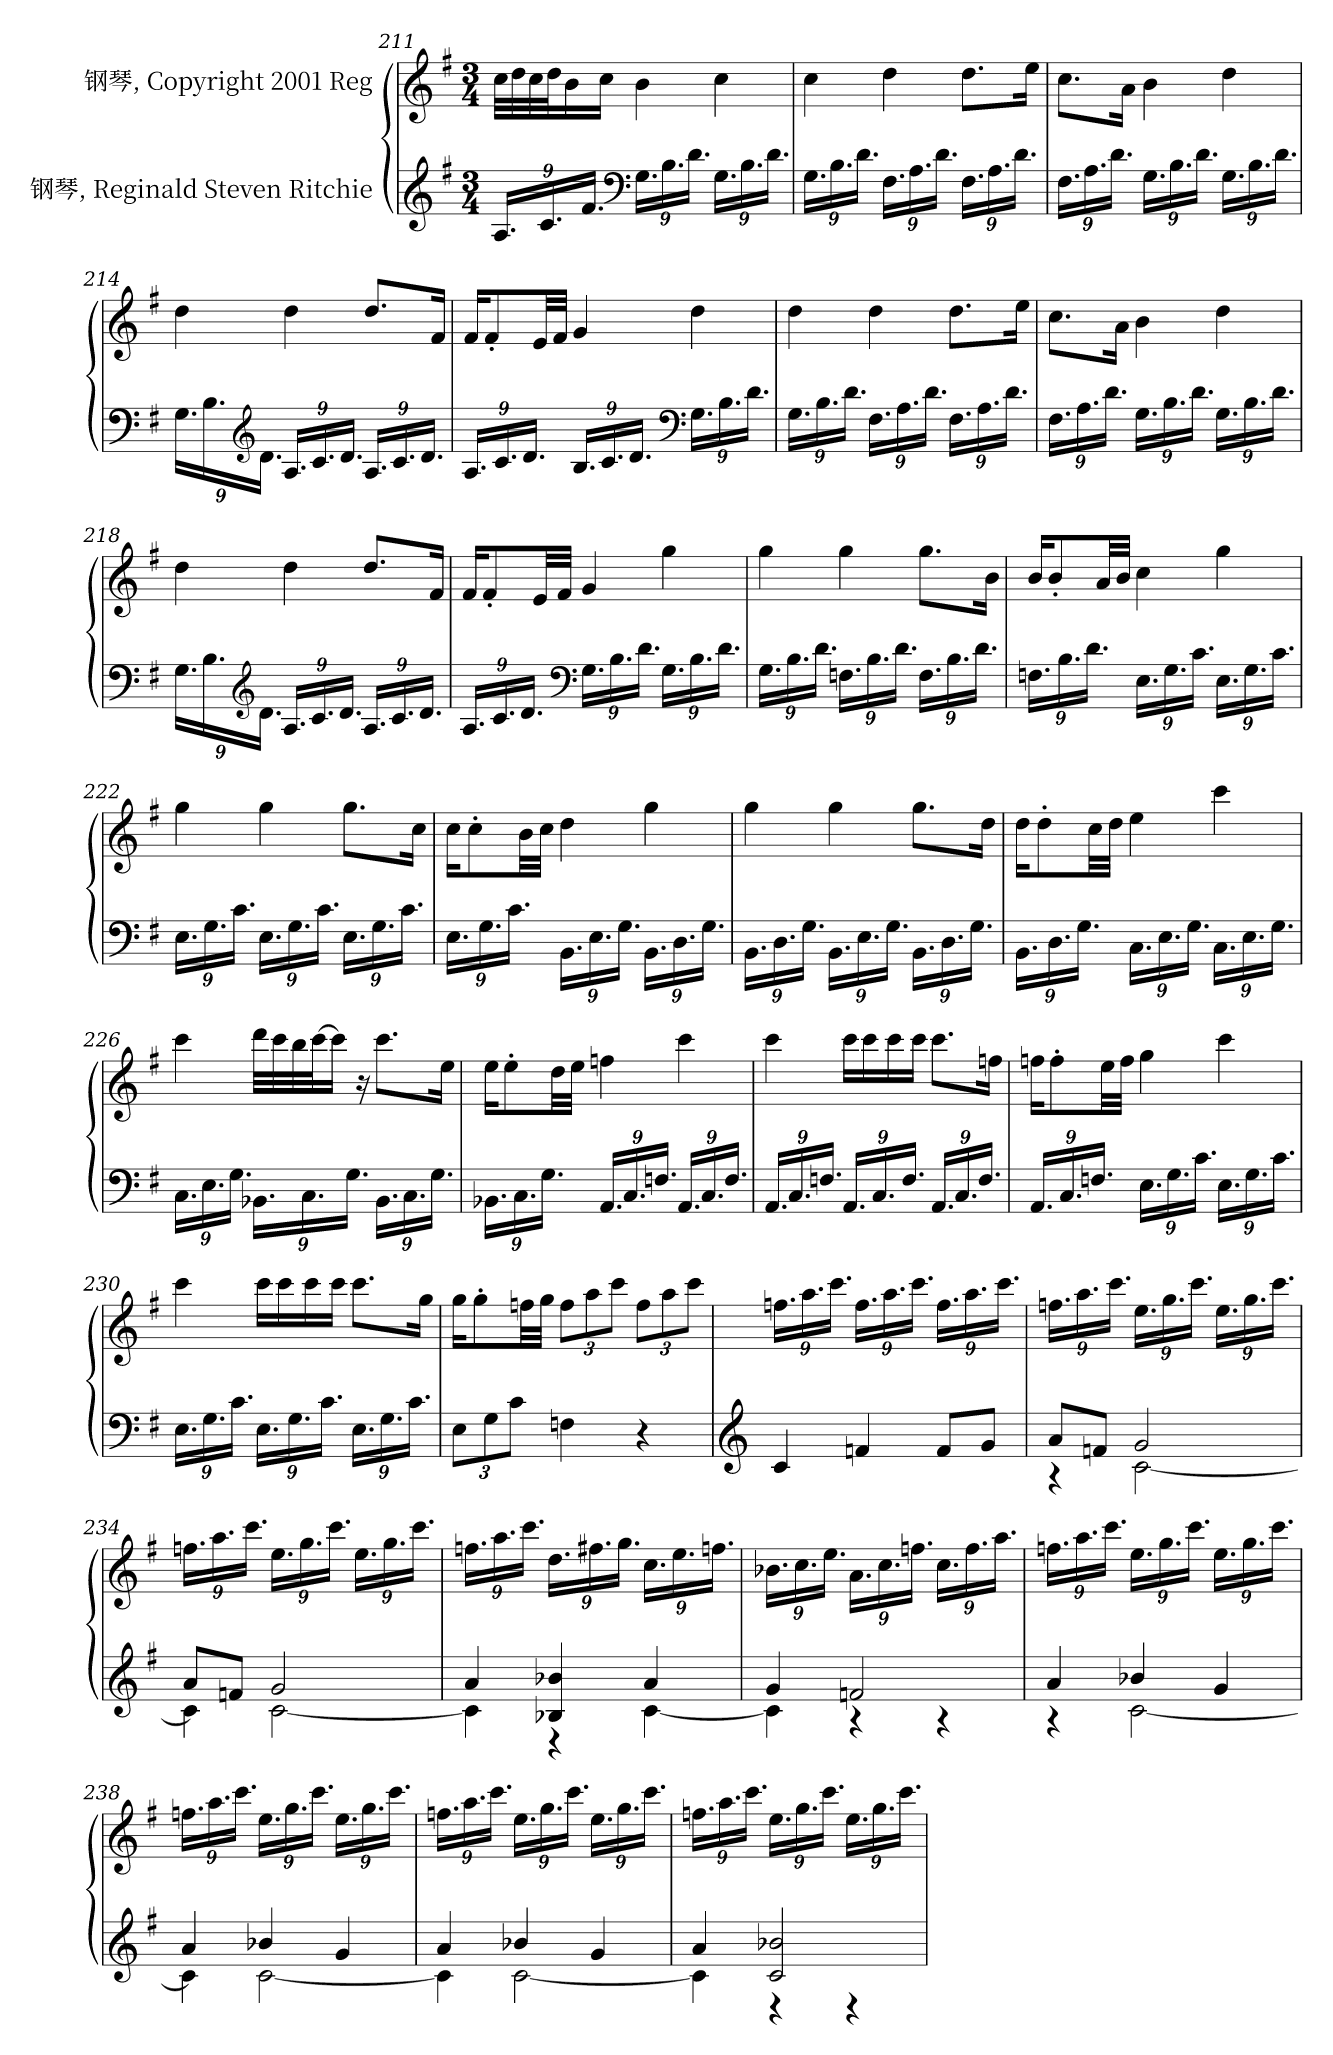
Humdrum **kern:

**kern	**kern
*part2	*part1
*staff2	*staff1
*I"钢琴, Reginald Steven Ritchie	*I"钢琴, Copyright 2001 Reg
!!LO:LB:g=z
*clefG2	*clefG2
*k[f#]	*k[f#]
*M3/4	*M3/4
*Xbrackettup	*
=211	=211
18.A/LL	32cc\LLL
.	32dd\
.	32cc\
18.c/	.
.	32dd\J
.	16b\
18.f#/JJ	.
.	16cc\JJ
*clefF4	*
18.G\LL	4b\
18.B\	.
18.d\JJ	.
18.G\LL	4cc\
18.B\	.
18.d\JJ	.
=212	=212
18.G\LL	4cc\
18.B\	.
18.d\JJ	.
18.F#\LL	4dd\
18.A\	.
18.d\JJ	.
18.F#\LL	8.dd\L
18.A\	.
18.d\JJ	.
.	16ee\Jk
=213	=213
18.F#\LL	8.cc\L
18.A\	.
18.d\JJ	.
.	16a\Jk
18.G\LL	4b\
18.B\	.
18.d\JJ	.
18.G\LL	4dd\
18.B\	.
18.d\JJ	.
!!LO:PB:g=z
=214	=214
18.G\LL	4dd\
18.B\	.
*clefG2	*
18.d\JJ	.
18.A/LL	4dd\
18.c/	.
18.d/JJ	.
18.A/LL	8.dd/L
18.c/	.
18.d/JJ	.
.	16f#/Jk
=215	=215
18.A/LL	16f#/KL
.	8f#'/
18.c/	.
18.d/JJ	.
.	32e/LL
.	32f#/JJJ
18.B/LL	4g/
18.c/	.
18.d/JJ	.
*clefF4	*
18.G\LL	4dd\
18.B\	.
18.d\JJ	.
!!LO:LB:g=z
=216	=216
18.G\LL	4dd\
18.B\	.
18.d\JJ	.
18.F#\LL	4dd\
18.A\	.
18.d\JJ	.
18.F#\LL	8.dd\L
18.A\	.
18.d\JJ	.
.	16ee\Jk
=217	=217
18.F#\LL	8.cc\L
18.A\	.
18.d\JJ	.
.	16a\Jk
18.G\LL	4b\
18.B\	.
18.d\JJ	.
18.G\LL	4dd\
18.B\	.
18.d\JJ	.
=218	=218
18.G\LL	4dd\
18.B\	.
*clefG2	*
18.d\JJ	.
18.A/LL	4dd\
18.c/	.
18.d/JJ	.
18.A/LL	8.dd/L
18.c/	.
18.d/JJ	.
.	16f#/Jk
!!LO:LB:g=z
=219	=219
18.A/LL	16f#/KL
.	8f#'/
18.c/	.
18.d/JJ	.
.	32e/LL
.	32f#/JJJ
*clefF4	*
18.G\LL	4g/
18.B\	.
18.d\JJ	.
18.G\LL	4gg\
18.B\	.
18.d\JJ	.
=220	=220
18.G\LL	4gg\
18.B\	.
18.d\JJ	.
18.Fn\LL	4gg\
18.B\	.
18.d\JJ	.
18.F\LL	8.gg\L
18.B\	.
18.d\JJ	.
.	16b\Jk
=221	=221
18.Fn\LL	16b/KL
.	8b'/
18.B\	.
18.d\JJ	.
.	32a/LL
.	32b/JJJ
18.E\LL	4cc\
18.G\	.
18.c\JJ	.
18.E\LL	4gg\
18.G\	.
18.c\JJ	.
!!LO:LB:g=z
=222	=222
18.E\LL	4gg\
18.G\	.
18.c\JJ	.
18.E\LL	4gg\
18.G\	.
18.c\JJ	.
18.E\LL	8.gg\L
18.G\	.
18.c\JJ	.
.	16cc\Jk
=223	=223
18.E\LL	16cc\KL
.	8cc'\
18.G\	.
18.c\JJ	.
.	32b\LL
.	32cc\JJJ
18.BB\LL	4dd\
18.E\	.
18.G\JJ	.
18.BB\LL	4gg\
18.D\	.
18.G\JJ	.
=224	=224
18.BB\LL	4gg\
18.D\	.
18.G\JJ	.
18.BB\LL	4gg\
18.E\	.
18.G\JJ	.
18.BB\LL	8.gg\L
18.D\	.
18.G\JJ	.
.	16dd\Jk
!!LO:LB:g=z
=225	=225
18.BB\LL	16dd\KL
.	8dd'\
18.D\	.
18.G\JJ	.
.	32cc\LL
.	32dd\JJJ
18.C\LL	4ee\
18.E\	.
18.G\JJ	.
18.C\LL	4ccc\
18.E\	.
18.G\JJ	.
=226	=226
18.C\LL	4ccc\
18.E\	.
18.G\JJ	.
18.BB-X\LL	32ddd\LLL
.	32ccc\
.	32bb\
18.C\	.
.	[32ccc\J
.	16ccc\JJ]
18.G\JJ	.
.	16r
18.BB-\LL	8.ccc\L
18.C\	.
18.G\JJ	.
.	16ee\Jk
!!LO:LB:g=z
=227	=227
18.BB-X\LL	16ee\KL
.	8ee'\
18.C\	.
18.G\JJ	.
.	32dd\LL
.	32ee\JJJ
18.AA/LL	4ffn\
18.C/	.
18.Fn/JJ	.
18.AA/LL	4ccc\
18.C/	.
18.F/JJ	.
=228	=228
18.AA/LL	4ccc\
18.C/	.
18.Fn/JJ	.
18.AA/LL	16ccc\LL
.	16ccc\
18.C/	.
.	16ccc\
18.F/JJ	.
.	16ccc\JJ
18.AA/LL	8.ccc\L
18.C/	.
18.F/JJ	.
.	16ffn\Jk
!!LO:PB:g=z
=229	=229
18.AA/LL	16ffn\KL
.	8ff'\
18.C/	.
18.Fn/JJ	.
.	32ee\LL
.	32ff\JJJ
18.E\LL	4gg\
18.G\	.
18.c\JJ	.
18.E\LL	4ccc\
18.G\	.
18.c\JJ	.
=230	=230
18.E\LL	4ccc\
18.G\	.
18.c\JJ	.
18.E\LL	16ccc\LL
.	16ccc\
18.G\	.
.	16ccc\
18.c\JJ	.
.	16ccc\JJ
18.E\LL	8.ccc\L
18.G\	.
18.c\JJ	.
.	16gg\Jk
=231	=231
12E\L	16gg\KL
.	8gg'\
12G\	.
12c\J	.
.	32ffn\LL
.	32gg\JJJ
*	*Xbrackettup
4Fn\	12ff\L
.	12aa\
.	12ccc\J
4r	12ff\L
.	12aa\
.	12ccc\J
!!LO:LB:g=z
=232	=232
*clefG2	*
4c/	18.ffn\LL
.	18.aa\
.	18.ccc\JJ
4fn/	18.ff\LL
.	18.aa\
.	18.ccc\JJ
8f/L	18.ff\LL
.	18.aa\
8g/J	.
.	18.ccc\JJ
=233	=233
*^	*
8a/L	4r	18.ffn\LL
.	.	18.aa\
8fn/J	.	.
.	.	18.ccc\JJ
2g/	[2c\	18.ee\LL
.	.	18.gg\
.	.	18.ccc\JJ
.	.	18.ee\LL
.	.	18.gg\
.	.	18.ccc\JJ
=234	=234	=234
8a/L	4c\]	18.ffn\LL
.	.	18.aa\
8fn/J	.	.
.	.	18.ccc\JJ
2g/	[2c\	18.ee\LL
.	.	18.gg\
.	.	18.ccc\JJ
.	.	18.ee\LL
.	.	18.gg\
.	.	18.ccc\JJ
!!LO:LB:g=z
=235	=235	=235
4a/	4c\]	18.ffn\LL
.	.	18.aa\
.	.	18.ccc\JJ
4B-X/ 4b-X/	4r	18.dd\LL
.	.	18.ff#X\
.	.	18.gg\JJ
4a/	[4c\	18.cc\LL
.	.	18.ee\
.	.	18.ffn\JJ
=236	=236	=236
4g/	4c\]	18.b-X\LL
.	.	18.cc\
.	.	18.ee\JJ
2fn/	4r	18.a\LL
.	.	18.cc\
.	.	18.ffn\JJ
.	4r	18.cc\LL
.	.	18.ff\
.	.	18.aa\JJ
=237	=237	=237
4a/	4r	18.ffn\LL
.	.	18.aa\
.	.	18.ccc\JJ
4b-X/	[2c\	18.ee\LL
.	.	18.gg\
.	.	18.ccc\JJ
4g/	.	18.ee\LL
.	.	18.gg\
.	.	18.ccc\JJ
!!LO:LB:g=z
=238	=238	=238
4a/	4c\]	18.ffn\LL
.	.	18.aa\
.	.	18.ccc\JJ
4b-X/	[2c\	18.ee\LL
.	.	18.gg\
.	.	18.ccc\JJ
4g/	.	18.ee\LL
.	.	18.gg\
.	.	18.ccc\JJ
=239	=239	=239
4a/	4c\]	18.ffn\LL
.	.	18.aa\
.	.	18.ccc\JJ
4b-X/	[2c\	18.ee\LL
.	.	18.gg\
.	.	18.ccc\JJ
4g/	.	18.ee\LL
.	.	18.gg\
.	.	18.ccc\JJ
=240	=240	=240
4a/	4c\]	18.ffn\LL
.	.	18.aa\
.	.	18.ccc\JJ
2c/ 2b-X/	4r	18.ee\LL
.	.	18.gg\
.	.	18.ccc\JJ
.	4r	18.ee\LL
.	.	18.gg\
.	.	18.ccc\JJ
*v	*v	*
=	=
*-	*-
